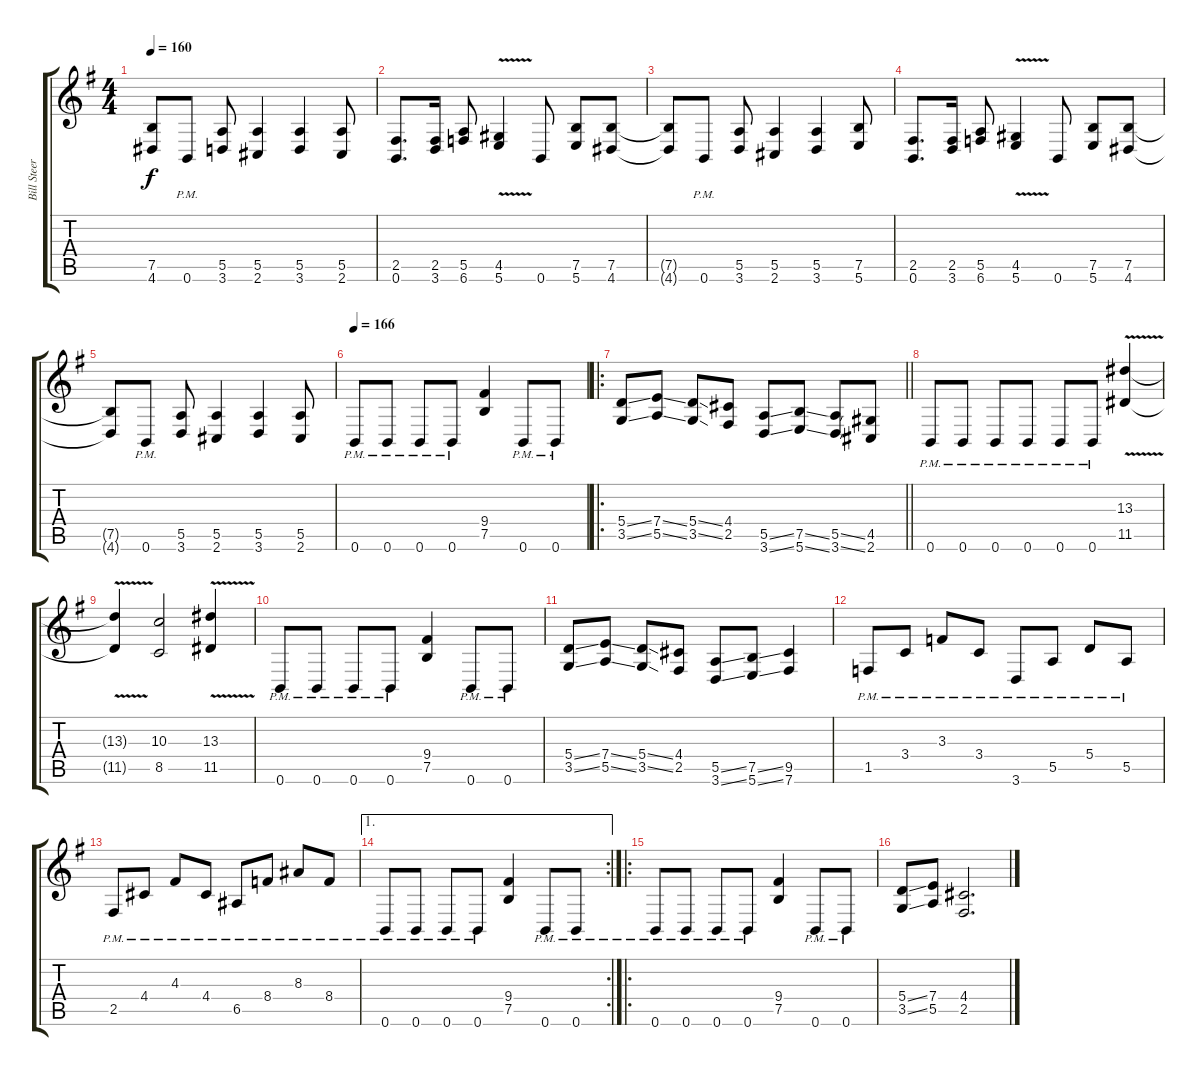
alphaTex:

\track ("Bill Steer (Rhythm)" "Bill Steer") {instrument distortionguitar}
\staff {score tabs}
\tuning (B3 Gb3 D3 A2 E2 B1) {hide}
\ts (4 4)
\tempo 160
\clef g2
\ks g
(7.5{t} 4.6{t}).8{dy f} 0.6{pm}.8 (5.5 3.6).8 (5.5 2.6).4 (5.5 3.6).4 (5.5 2.6).8 |
(2.5 0.6).8{d} (2.5 3.6).16 (5.5 6.6).8 (4.5{v} 5.6{v}).4 0.6.8 (7.5 5.6).8 (7.5 4.6).8 |
(7.5{t} 4.6{t}).8 0.6{pm}.8 (5.5 3.6).8 (5.5 2.6).4 (5.5 3.6).4 (7.5 5.6).8 |
(2.5 0.6).8{d} (2.5 3.6).16 (5.5 6.6).8 (4.5{v} 5.6{v}).4 0.6.8 (7.5 5.6).8 (7.5 4.6).8 |
(7.5{t} 4.6{t}).8 0.6{pm}.8 (5.5 3.6).8 (5.5 2.6).4 (5.5 3.6).4 (5.5 2.6).8 |
\tempo 166
0.6{pm}.8 0.6{pm}.8 0.6{pm}.8 0.6{pm}.8 (9.4 7.5).4 0.6{pm}.8 0.6{pm}.8 |
\ro
\barLineRight lightlight
(5.4{ss} 3.5{ss}).8 (7.4{ss} 5.5{ss}).8 (5.4{ss} 3.5{ss}).8 (4.4 2.5).8 (5.5{ss} 3.6{ss}).8 (7.5{ss} 5.6{ss}).8 (5.5{ss} 3.6{ss}).8 (4.5 2.6).8 |
0.6{pm}.8 0.6{pm}.8 0.6{pm}.8 0.6{pm}.8 0.6{pm}.8 0.6{pm}.8 (13.3{v} 11.5{v}).4 |
(13.3{t} 11.5{t}).4 (10.3 8.5).2 (13.3{v} 11.5{v}).4 |
0.6{pm}.8 0.6{pm}.8 0.6{pm}.8 0.6{pm}.8 (9.4 7.5).4 0.6{pm}.8 0.6{pm}.8 |
(5.4{ss} 3.5{ss}).8 (7.4{ss} 5.5{ss}).8 (5.4{ss} 3.5{ss}).8 (4.4 2.5).8 (5.5{ss} 3.6{ss}).8 (7.5{ss} 5.6{ss}).8 (9.5 7.6).4 |
1.5{pm}.8 3.4{pm}.8 3.3{pm}.8 3.4{pm}.8 3.6{pm}.8 5.5{pm}.8 5.4{pm}.8 5.5{pm}.8 |
2.5{pm}.8 4.4{pm}.8 4.3{pm}.8 4.4{pm}.8 6.5{pm}.8 8.4{pm}.8 8.3{pm}.8 8.4{pm}.8 |
\ae 1
\rc 2
0.6{pm}.8 0.6{pm}.8 0.6{pm}.8 0.6{pm}.8 (9.4 7.5).4 0.6{pm}.8 0.6{pm}.8 |
\ro
0.6{pm}.8 0.6{pm}.8 0.6{pm}.8 0.6{pm}.8 (9.4 7.5).4 0.6{pm}.8 0.6{pm}.8 |
(5.4{ss} 3.5{ss}).8 (7.4 5.5).8 (4.4 2.5).2{d}
